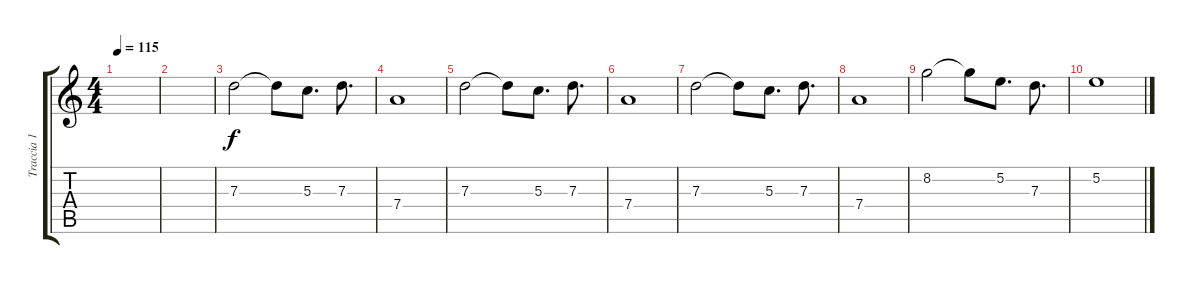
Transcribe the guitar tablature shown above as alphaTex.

\track ("Traccia 1" "Traccia 1") {instrument electricguitarjazz}
\staff {score tabs}
\tuning (E4 B3 G3 D3 A2 E2) {hide}
\ts (4 4)
\tempo 115
\clef g2
\ks c
|
|
7.3.2 7.3{t}.8 5.3.8{d} 7.3.8{d} |
7.4.1 |
7.3.2 7.3{t}.8 5.3.8{d} 7.3.8{d} |
7.4.1 |
7.3.2 7.3{t}.8 5.3.8{d} 7.3.8{d} |
7.4.1 |
8.2.2 8.2{t}.8 5.2.8{d} 7.3.8{d} |
5.2.1
